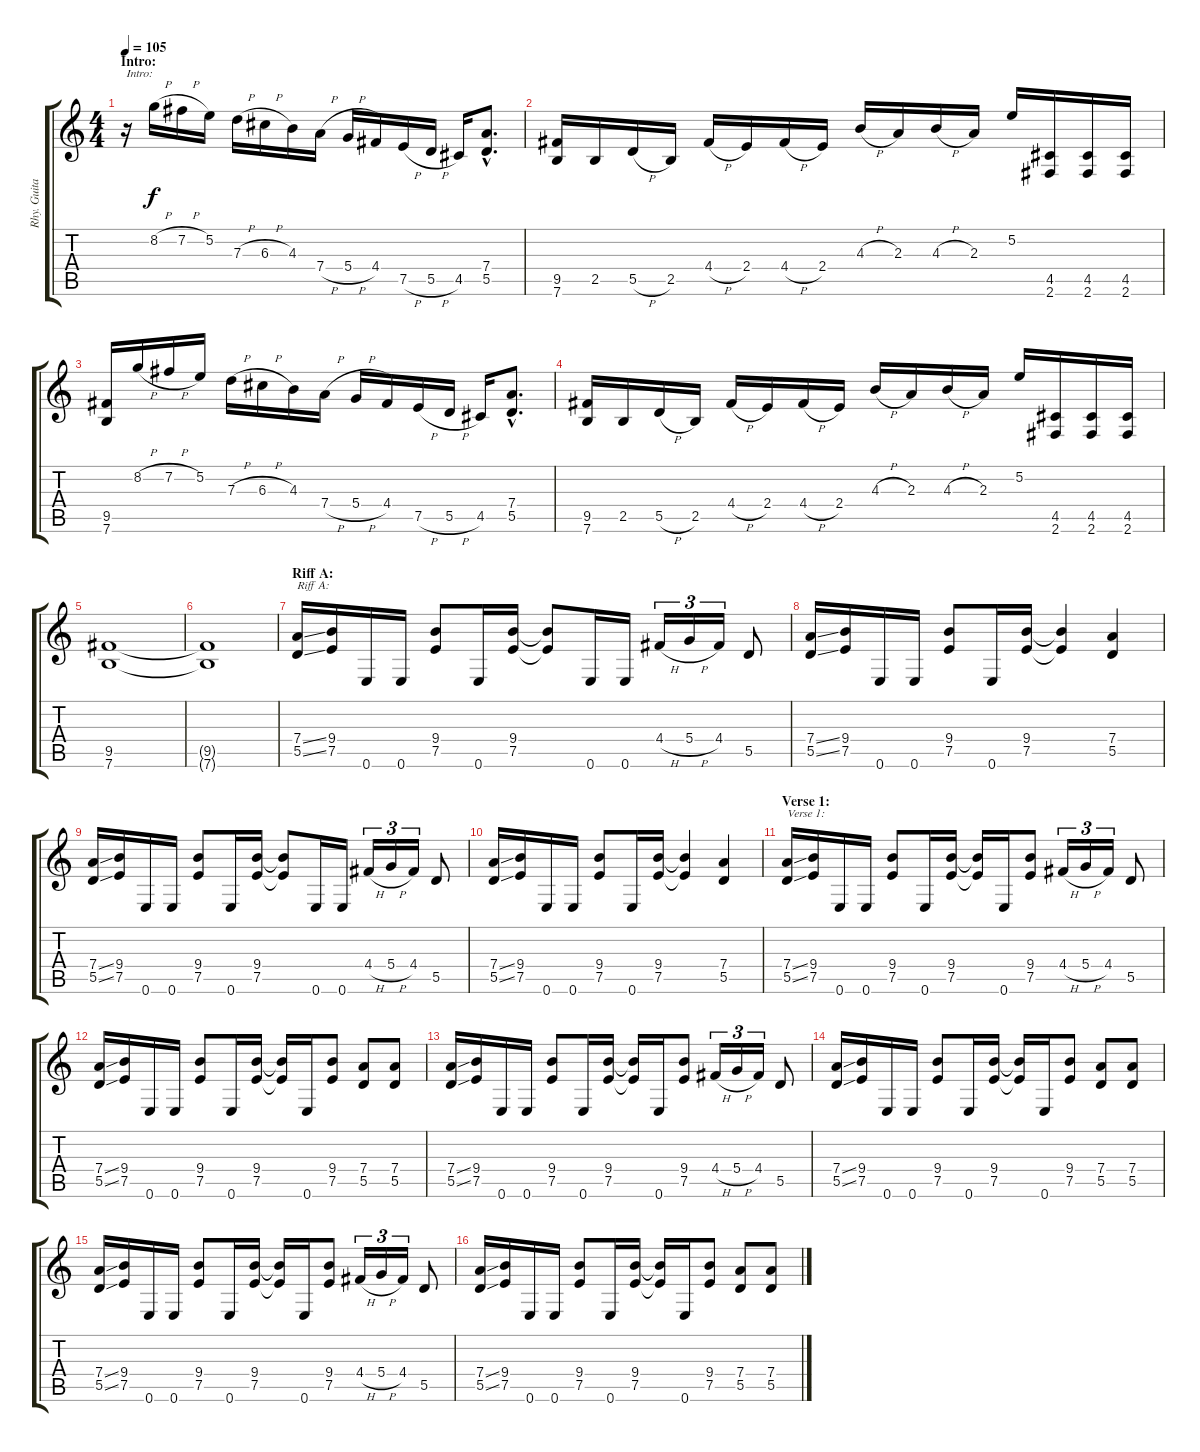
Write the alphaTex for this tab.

\track ("Rhy. Guitar 1" "Rhy. Guita") {instrument overdrivenguitar}
\staff {score tabs}
\tuning (E4 B3 G3 D3 A2 E2) {hide}
\ts (4 4)
\section ("" "Intro:")
\tempo 105
\clef g2
\ks c
r.16{txt "Intro:" dy f instrument overdrivenguitar} 8.2{h}.16 7.2{h}.16 5.2.16 7.3{h}.16 6.3{h}.16 4.3.16 7.4{h}.16 5.4{h}.16 4.4.16 7.5{h}.16 5.5{h}.16 4.5.16 (7.4{hac} 5.5{hac}).8{d} |
(9.5 7.6).16 2.5.16 5.5{h}.16 2.5.16 4.4{h}.16 2.4.16 4.4{h}.16 2.4.16 4.3{h}.16 2.3.16 4.3{h}.16 2.3.16 5.2.16 (4.5 2.6).16 (4.5 2.6).16 (4.5 2.6).16 |
(9.5 7.6).16 8.2{h}.16 7.2{h}.16 5.2.16 7.3{h}.16 6.3{h}.16 4.3.16 7.4{h}.16 5.4{h}.16 4.4.16 7.5{h}.16 5.5{h}.16 4.5.16 (7.4{hac} 5.5{hac}).8{d} |
(9.5 7.6).16 2.5.16 5.5{h}.16 2.5.16 4.4{h}.16 2.4.16 4.4{h}.16 2.4.16 4.3{h}.16 2.3.16 4.3{h}.16 2.3.16 5.2.16 (4.5 2.6).16 (4.5 2.6).16 (4.5 2.6).16 |
(9.5 7.6).1 |
(9.5{t} 7.6{t}).1 |
\section ("" "Riff A:")
(7.4{ss} 5.5{ss}).16{txt "Riff A:"} (9.4 7.5).16 0.6.16 0.6.16 (9.4 7.5).8 0.6.16 (9.4 7.5).16 (9.4{t} 7.5{t}).8 0.6.16 0.6.16 4.4{h}.16{tu (3 2)} 5.4{h}.16{tu (3 2)} 4.4.16{tu (3 2)} 5.5.8 |
(7.4{ss} 5.5{ss}).16 (9.4 7.5).16 0.6.16 0.6.16 (9.4 7.5).8 0.6.16 (9.4 7.5).16 (9.4{t} 7.5{t}).4 (7.4 5.5).4 |
(7.4{ss} 5.5{ss}).16 (9.4 7.5).16 0.6.16 0.6.16 (9.4 7.5).8 0.6.16 (9.4 7.5).16 (9.4{t} 7.5{t}).8 0.6.16 0.6.16 4.4{h}.16{tu (3 2)} 5.4{h}.16{tu (3 2)} 4.4.16{tu (3 2)} 5.5.8 |
(7.4{ss} 5.5{ss}).16 (9.4 7.5).16 0.6.16 0.6.16 (9.4 7.5).8 0.6.16 (9.4 7.5).16 (9.4{t} 7.5{t}).4 (7.4 5.5).4 |
\section ("" "Verse 1:")
(7.4{ss} 5.5{ss}).16{txt "Verse 1:"} (9.4 7.5).16 0.6.16 0.6.16 (9.4 7.5).8 0.6.16 (9.4 7.5).16 (9.4{t} 7.5{t}).16 0.6.16 (9.4 7.5).8 4.4{h}.16{tu (3 2)} 5.4{h}.16{tu (3 2)} 4.4.16{tu (3 2)} 5.5.8 |
(7.4{ss} 5.5{ss}).16 (9.4 7.5).16 0.6.16 0.6.16 (9.4 7.5).8 0.6.16 (9.4 7.5).16 (9.4{t} 7.5{t}).16 0.6.16 (9.4 7.5).8 (7.4 5.5).8 (7.4 5.5).8 |
(7.4{ss} 5.5{ss}).16 (9.4 7.5).16 0.6.16 0.6.16 (9.4 7.5).8 0.6.16 (9.4 7.5).16 (9.4{t} 7.5{t}).16 0.6.16 (9.4 7.5).8 4.4{h}.16{tu (3 2)} 5.4{h}.16{tu (3 2)} 4.4.16{tu (3 2)} 5.5.8 |
(7.4{ss} 5.5{ss}).16 (9.4 7.5).16 0.6.16 0.6.16 (9.4 7.5).8 0.6.16 (9.4 7.5).16 (9.4{t} 7.5{t}).16 0.6.16 (9.4 7.5).8 (7.4 5.5).8 (7.4 5.5).8 |
(7.4{ss} 5.5{ss}).16 (9.4 7.5).16 0.6.16 0.6.16 (9.4 7.5).8 0.6.16 (9.4 7.5).16 (9.4{t} 7.5{t}).16 0.6.16 (9.4 7.5).8 4.4{h}.16{tu (3 2)} 5.4{h}.16{tu (3 2)} 4.4.16{tu (3 2)} 5.5.8 |
(7.4{ss} 5.5{ss}).16 (9.4 7.5).16 0.6.16 0.6.16 (9.4 7.5).8 0.6.16 (9.4 7.5).16 (9.4{t} 7.5{t}).16 0.6.16 (9.4 7.5).8 (7.4 5.5).8 (7.4 5.5).8
